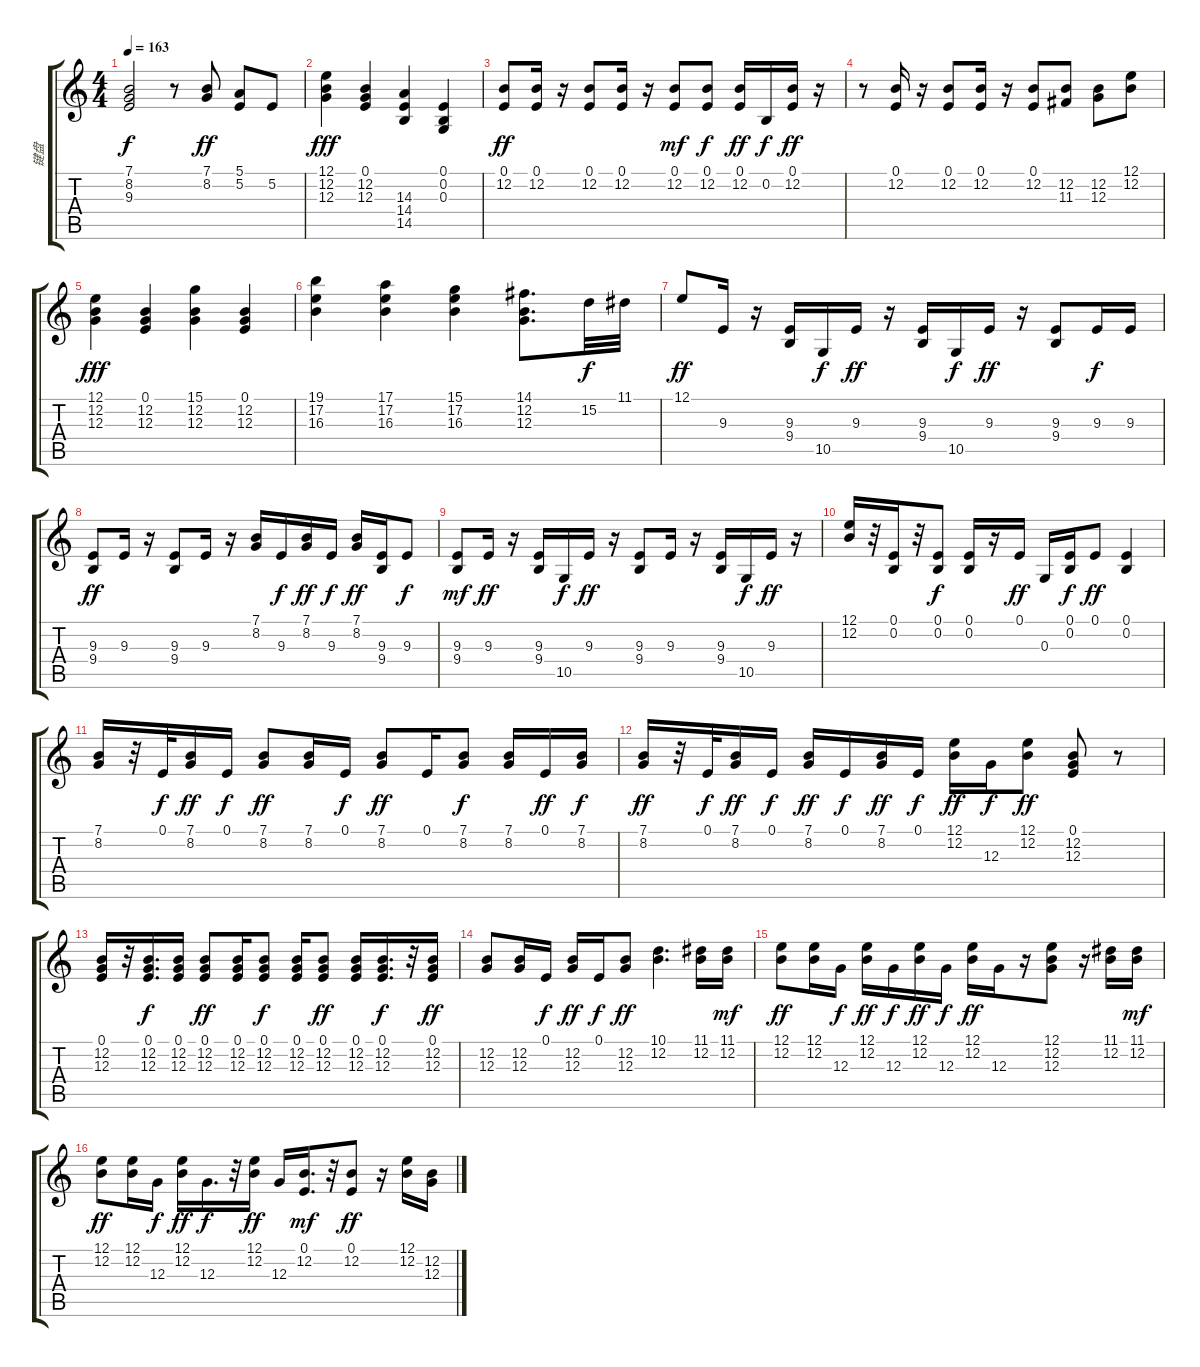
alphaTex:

\track ("键盘" "键盘") {instrument harpsichord}
\staff {score tabs}
\tuning (E4 B3 G3 D3 A2 E2) {hide}
\ts (4 4)
\tempo 163
\clef g2
\ks c
(7.1{t} 8.2{t} 9.3{t}).2{dy f} r.8 (7.1 8.2).8{dy ff} (5.1 5.2).8 5.2.8 |
(12.1 12.2 12.3).4{dy fff} (0.1 12.2 12.3).4 (14.3 14.4 14.5).4 (0.1 0.2 0.3).4 |
(0.1 12.2).8{dy ff} (0.1 12.2).16 r.16 (0.1 12.2).8 (0.1 12.2).16 r.16 (0.1 12.2).8{dy mf} (0.1 12.2).8{dy f} (0.1 12.2).16{dy ff} 0.2.16{dy f} (0.1 12.2).16{dy ff} r.16 |
r.8 (0.1 12.2).16 r.16 (0.1 12.2).8 (0.1 12.2).16 r.16 (0.1 12.2).8 (12.2 11.3).8 (12.2 12.3).8 (12.1 12.2).8 |
(12.1 12.2 12.3).4{dy fff} (0.1 12.2 12.3).4 (15.1 12.2 12.3).4 (0.1 12.2 12.3).4 |
(19.1 17.2 16.3).4 (17.1 17.2 16.3).4 (15.1 17.2 16.3).4 (14.1 12.2 12.3).8{d} 15.2.32{dy f} 11.1.32 |
12.1.8{dy ff} 9.3.16 r.16 (9.3 9.4).16 10.5.16{dy f} 9.3.16{dy ff} r.16 (9.3 9.4).16 10.5.16{dy f} 9.3.16{dy ff} r.16 (9.3 9.4).8 9.3.16{dy f} 9.3.16 |
(9.3 9.4).8{dy ff} 9.3.16 r.16 (9.3 9.4).8 9.3.16{txt ""} r.16 (7.1 8.2).16 9.3.16{dy f} (7.1 8.2).16{dy ff} 9.3.16{dy f} (7.1 8.2).16{dy ff} (9.3 9.4).16 9.3.8{dy f} |
(9.3 9.4).8{dy mf} 9.3.16{dy ff} r.16 (9.3 9.4).16 10.5.16{dy f} 9.3.16{dy ff} r.16 (9.3 9.4).8 9.3.16 r.16 (9.3 9.4).16 10.5.16{dy f} 9.3.16{dy ff} r.16 |
(12.1 12.2).16 r.32 (0.1 0.2).16 r.32 (0.1 0.2).8{dy f} (0.1 0.2).16 r.16 0.1.16{dy ff} 0.3.16 (0.1 0.2).16{dy f} 0.1.8{dy ff} (0.1 0.2).4 |
(7.1 8.2).16 r.32 0.1.32{dy f} (7.1 8.2).16{dy ff} 0.1.16{dy f} (7.1 8.2).8{dy ff} (7.1 8.2).16 0.1.16{dy f} (7.1 8.2).8{dy ff} 0.1.16 (7.1 8.2).8{dy f} (7.1 8.2).16 0.1.16{dy ff} (7.1 8.2).16{dy f} |
(7.1 8.2).16{dy ff} r.32 0.1.32{dy f} (7.1 8.2).16{dy ff} 0.1.16{dy f} (7.1 8.2).16{dy ff} 0.1.16{dy f} (7.1 8.2).16{dy ff} 0.1.16{dy f} (12.1 12.2).16{dy ff} 12.3.16{dy f} (12.1 12.2).8{dy ff} (0.1 12.2 12.3).8 r.8 |
(0.1 12.2 12.3).16 r.32 (0.1 12.2 12.3).16{d dy f} (0.1 12.2 12.3).16 (0.1 12.2 12.3).8{dy ff} (0.1 12.2 12.3).16 (0.1 12.2 12.3).8{dy f} (0.1 12.2 12.3).16 (0.1 12.2 12.3).8{dy ff} (0.1 12.2 12.3).16 (0.1 12.2 12.3).16{d dy f} r.32 (0.1 12.2 12.3).16{dy ff} |
(12.2 12.3).8 (12.2 12.3).16 0.1.16{dy f} (12.2 12.3).16{dy ff} 0.1.16{dy f} (12.2 12.3).8{dy ff} (10.1 12.2).4{d} (11.1 12.2).16 (11.1 12.2).16{dy mf} |
(12.1 12.2).8{dy ff} (12.1 12.2).16 12.3.16{dy f} (12.1 12.2).16{dy ff} 12.3.16{dy f} (12.1 12.2).16{dy ff} 12.3.16{dy f} (12.1 12.2).16{dy ff} 12.3.16 r.16 (12.1 12.2 12.3).8 r.16 (11.1 12.2).16 (11.1 12.2).16{dy mf} |
(12.1 12.2).8{dy ff} (12.1 12.2).16 12.3.16{dy f} (12.1 12.2).16{dy ff} 12.3.16{d dy f} r.32 (12.1 12.2).16{dy ff} 12.3.16 (0.1 12.2).16{d dy mf} r.32 (0.1 12.2).8{dy ff} r.16 (12.1 12.2).16 (12.2 12.3).16
